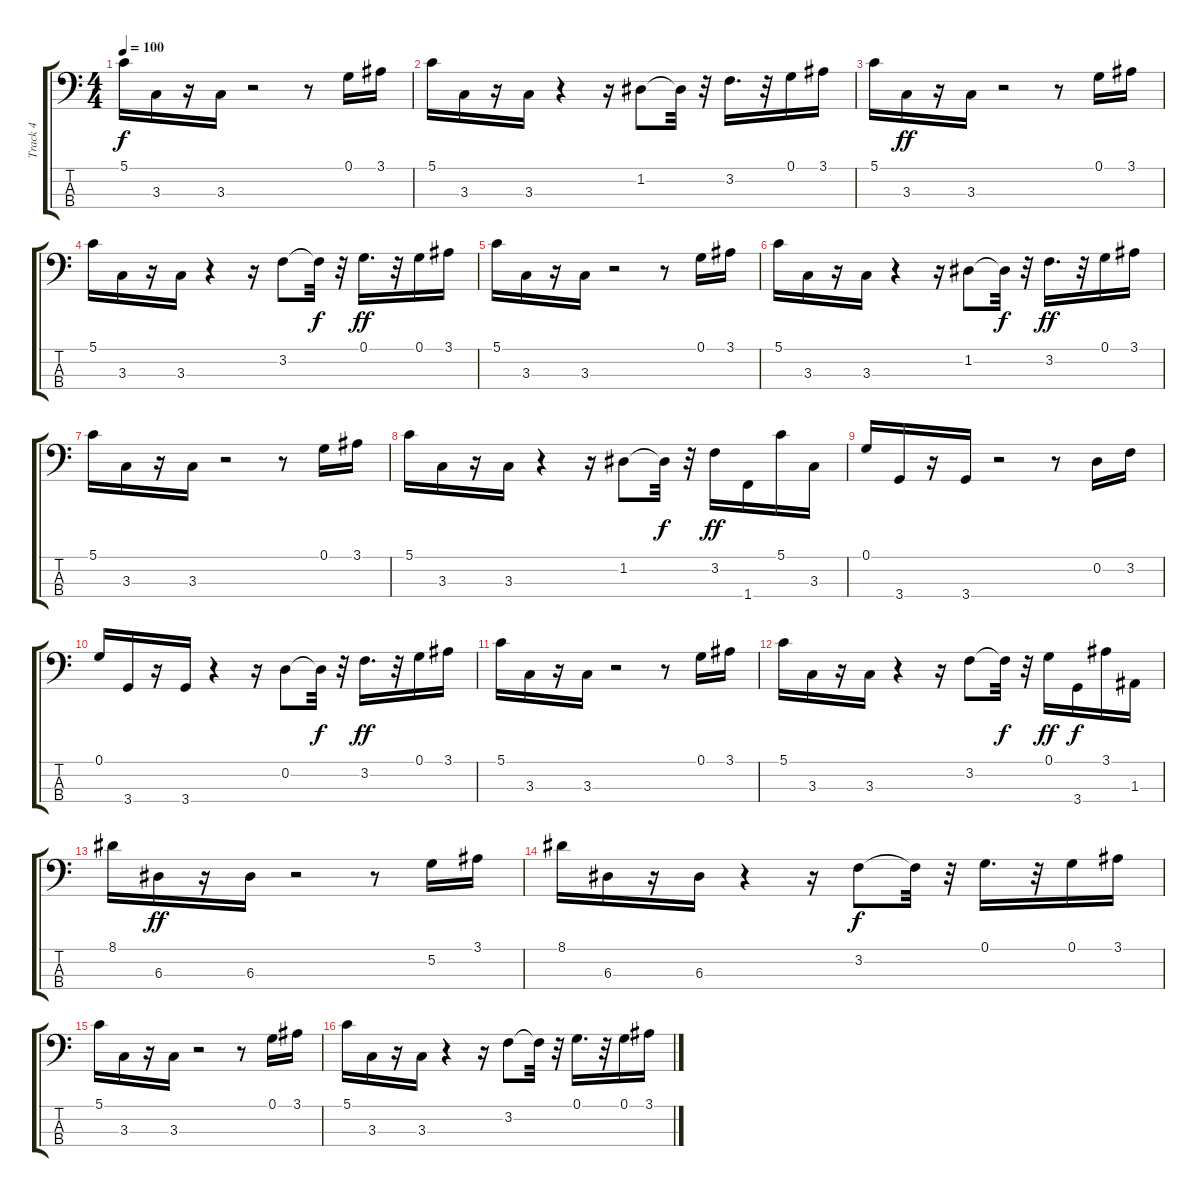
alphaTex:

\track ("Track 4" "Track 4") {instrument electricbasspick}
\staff {score tabs}
\tuning (G2 D2 A1 E1) {hide}
\ts (4 4)
\tempo 100
\clef f4
\ks c
5.1.16{dy f} 3.3.16 r.16 3.3.16 r.2 r.8 0.1.16 3.1.16 |
5.1.16 3.3.16 r.16 3.3.16 r.4 r.16 1.2.8 1.2{t}.32 r.32 3.2.16{d} r.32 0.1.16 3.1.16 |
5.1.16 3.3.16{dy ff} r.16 3.3.16 r.2 r.8 0.1.16 3.1.16 |
5.1.16 3.3.16 r.16 3.3.16 r.4 r.16 3.2.8 3.2{t}.32{dy f} r.32 0.1.16{d dy ff} r.32 0.1.16 3.1.16 |
5.1.16 3.3.16 r.16 3.3.16 r.2 r.8 0.1.16 3.1.16 |
5.1.16 3.3.16 r.16 3.3.16 r.4 r.16 1.2.8 1.2{t}.32{dy f} r.32 3.2.16{d dy ff} r.32 0.1.16 3.1.16 |
5.1.16 3.3.16 r.16 3.3.16 r.2 r.8 0.1.16 3.1.16 |
5.1.16 3.3.16 r.16 3.3.16 r.4 r.16 1.2.8 1.2{t}.32{dy f} r.32 3.2.16{dy ff} 1.4.16 5.1.16 3.3.16 |
0.1.16 3.4.16 r.16 3.4.16 r.2 r.8 0.2.16 3.2.16 |
0.1.16 3.4.16 r.16 3.4.16 r.4 r.16 0.2.8 0.2{t}.32{dy f} r.32 3.2.16{d dy ff} r.32 0.1.16 3.1.16 |
5.1.16 3.3.16 r.16 3.3.16 r.2 r.8 0.1.16 3.1.16 |
5.1.16 3.3.16 r.16 3.3.16 r.4 r.16 3.2.8 3.2{t}.32{dy f} r.32 0.1.16{dy ff} 3.4.16{dy f} 3.1.16 1.3.16 |
8.1.16 6.3.16{dy ff} r.16 6.3.16 r.2 r.8 5.2.16 3.1.16 |
8.1.16 6.3.16 r.16 6.3.16 r.4 r.16 3.2.8{dy f} 3.2{t}.32 r.32 0.1.16{d} r.32 0.1.16 3.1.16 |
5.1.16 3.3.16 r.16 3.3.16 r.2 r.8 0.1.16 3.1.16 |
5.1.16 3.3.16 r.16 3.3.16 r.4 r.16 3.2.8 3.2{t}.32 r.32 0.1.16{d} r.32 0.1.16 3.1.16
